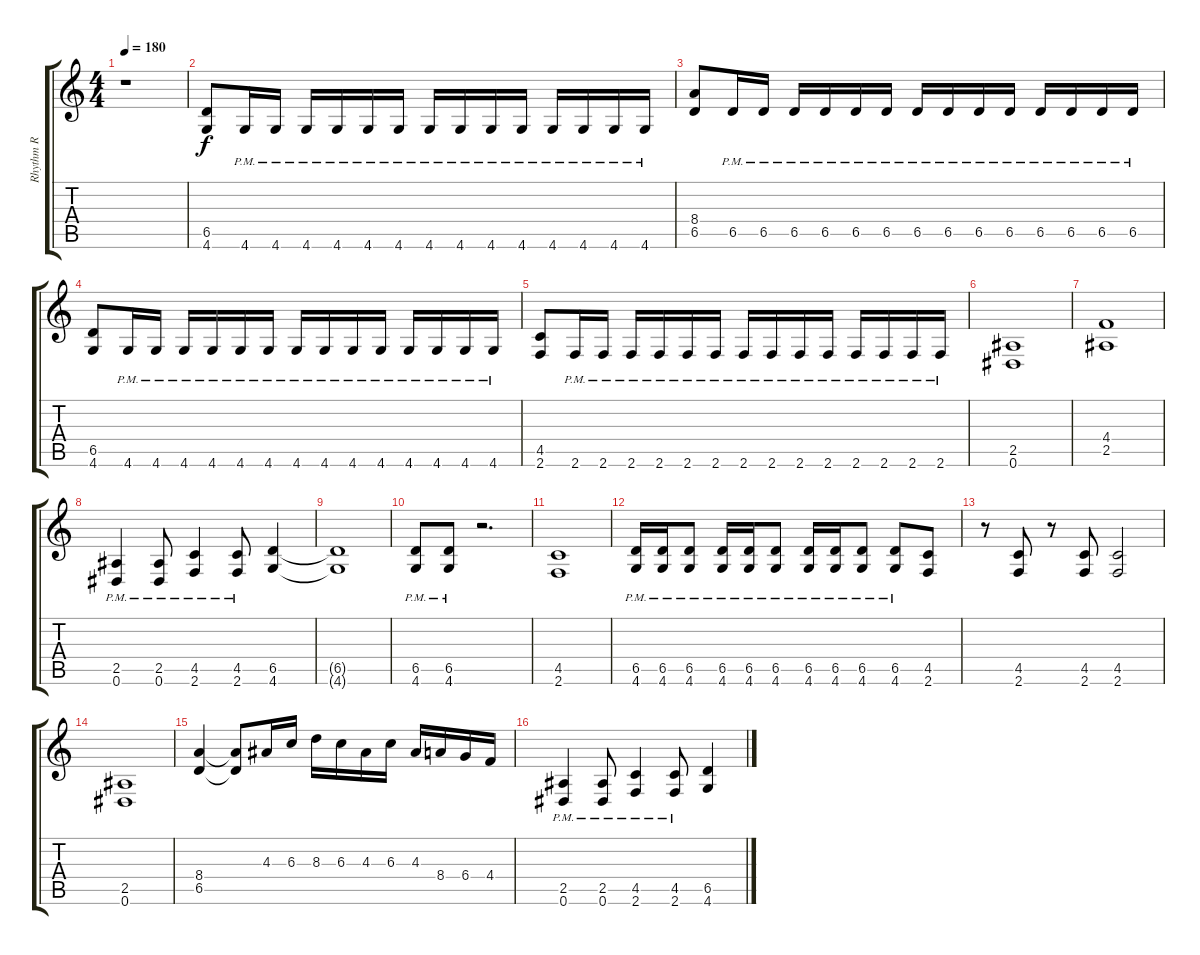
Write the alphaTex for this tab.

\track ("Rhythm R" "Rhythm R") {instrument distortionguitar}
\staff {score tabs}
\tuning (Eb4 Bb3 Gb3 Db3 Ab2 Eb2) {hide}
\ts (4 4)
\tempo 180
\clef g2
\ks c
r.1{dy f} |
(6.5 4.6).8 4.6{pm}.16 4.6{pm}.16 4.6{pm}.16 4.6{pm}.16 4.6{pm}.16 4.6{pm}.16 4.6{pm}.16 4.6{pm}.16 4.6{pm}.16 4.6{pm}.16 4.6{pm}.16 4.6{pm}.16 4.6{pm}.16 4.6{pm}.16 |
(8.4 6.5).8 6.5{pm}.16 6.5{pm}.16 6.5{pm}.16 6.5{pm}.16 6.5{pm}.16 6.5{pm}.16 6.5{pm}.16 6.5{pm}.16 6.5{pm}.16 6.5{pm}.16 6.5{pm}.16 6.5{pm}.16 6.5{pm}.16 6.5{pm}.16 |
(6.5 4.6).8 4.6{pm}.16 4.6{pm}.16 4.6{pm}.16 4.6{pm}.16 4.6{pm}.16 4.6{pm}.16 4.6{pm}.16 4.6{pm}.16 4.6{pm}.16 4.6{pm}.16 4.6{pm}.16 4.6{pm}.16 4.6{pm}.16 4.6{pm}.16 |
(4.5 2.6).8 2.6{pm}.16 2.6{pm}.16 2.6{pm}.16 2.6{pm}.16 2.6{pm}.16 2.6{pm}.16 2.6{pm}.16 2.6{pm}.16 2.6{pm}.16 2.6{pm}.16 2.6{pm}.16 2.6{pm}.16 2.6{pm}.16 2.6{pm}.16 |
(2.5 0.6).1 |
(4.4 2.5).1 |
(2.5{pm} 0.6{pm}).4 (2.5{pm} 0.6{pm}).8 (4.5{pm} 2.6{pm}).4 (4.5{pm} 2.6{pm}).8 (6.5 4.6).4 |
(6.5{t} 4.6{t}).1 |
(6.5{pm} 4.6{pm}).8 (6.5{pm} 4.6{pm}).8 r.2{d} |
(4.5 2.6).1 |
(6.5{pm} 4.6{pm}).16 (6.5{pm} 4.6{pm}).16 (6.5{pm} 4.6{pm}).8 (6.5{pm} 4.6{pm}).16 (6.5{pm} 4.6{pm}).16 (6.5{pm} 4.6{pm}).8 (6.5{pm} 4.6{pm}).16 (6.5{pm} 4.6{pm}).16 (6.5{pm} 4.6{pm}).8 (6.5{pm} 4.6{pm}).8 (4.5 2.6).8 |
r.8 (4.5 2.6).8 r.8 (4.5 2.6).8 (4.5 2.6).2 |
(2.5 0.6).1 |
(8.4 6.5).4 (8.4{t} 6.5{t}).8 4.3.16 6.3.16 8.3.16 6.3.16 4.3.16 6.3.16 4.3.16 8.4.16 6.4.16 4.4.16 |
(2.5{pm} 0.6{pm}).4 (2.5{pm} 0.6{pm}).8 (4.5{pm} 2.6{pm}).4 (4.5{pm} 2.6{pm}).8 (6.5 4.6).4
